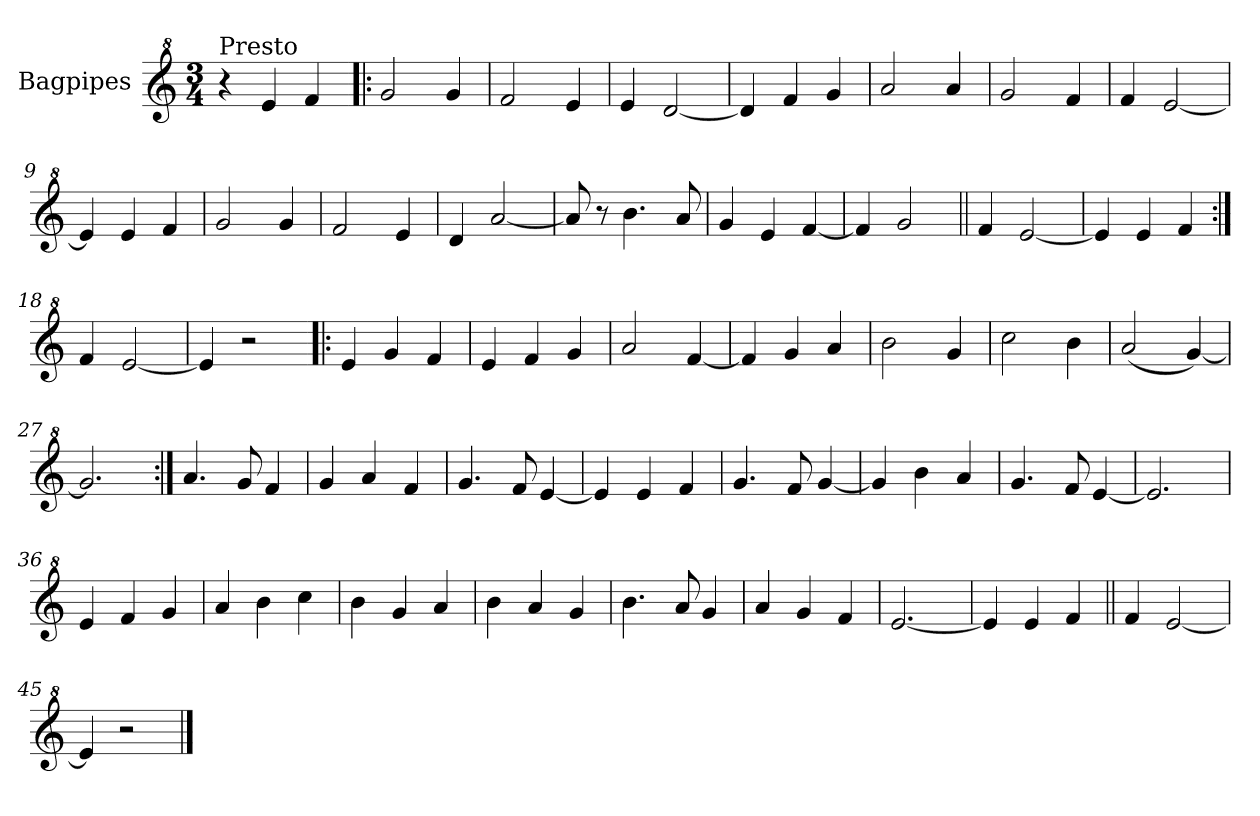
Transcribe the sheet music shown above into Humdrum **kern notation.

**kern
*part1
*staff1
*I"Bagpipes
*I'Bag
*clefG^2
*k[]
*C:
*M3/4
=1
!LO:TX:a:t=Presto
4r
4ee/
4ff/
=2!|:
2gg/
4gg/
=3
2ff/
4ee/
=4
4ee/
[2dd/
=5
4dd/]
4ff/
4gg/
=6
2aa/
4aa/
=7
2gg/
4ff/
=8
4ff/
[2ee/
=9
4ee/]
4ee/
4ff/
=10
2gg/
4gg/
=11
2ff/
4ee/
=12
4dd/
[2aa/
!!LO:LB:g=z
=13
8aa/]
8r
4.bb\
8aa/
=14
4gg/
4ee/
[4ff/
=15
4ff/]
2gg/
=16||
4ff/
[2ee/
=17
4ee/]
4ee/
4ff/
=18:|!
4ff/
[2ee/
=19
4ee/]
2r
=20!|:
4ee/
4gg/
4ff/
=21
4ee/
4ff/
4gg/
=22
2aa/
[4ff/
=23
4ff/]
4gg/
4aa/
!!LO:LB:g=z
=24
2bb\
4gg/
=25
2ccc\
4bb\
=26
(2aa/
[4gg/)
=27
2.gg/]
=28:|!
4.aa/
8gg/
4ff/
=29
4gg/
4aa/
4ff/
=30
4.gg/
8ff/
[4ee/
=31
4ee/]
4ee/
4ff/
=32
4.gg/
8ff/
[4gg/
=33
4gg/]
4bb\
4aa/
=34
4.gg/
8ff/
[4ee/
!!LO:LB:g=z
=35
2.ee/]
=36
4ee/
4ff/
4gg/
=37
4aa/
4bb\
4ccc\
=38
4bb\
4gg/
4aa/
=39
4bb\
4aa/
4gg/
=40
4.bb\
8aa/
4gg/
=41
4aa/
4gg/
4ff/
=42
[2.ee/
=43
4ee/]
4ee/
4ff/
=44||
4ff/
[2ee/
=45
4ee/]
2r
==
*-
